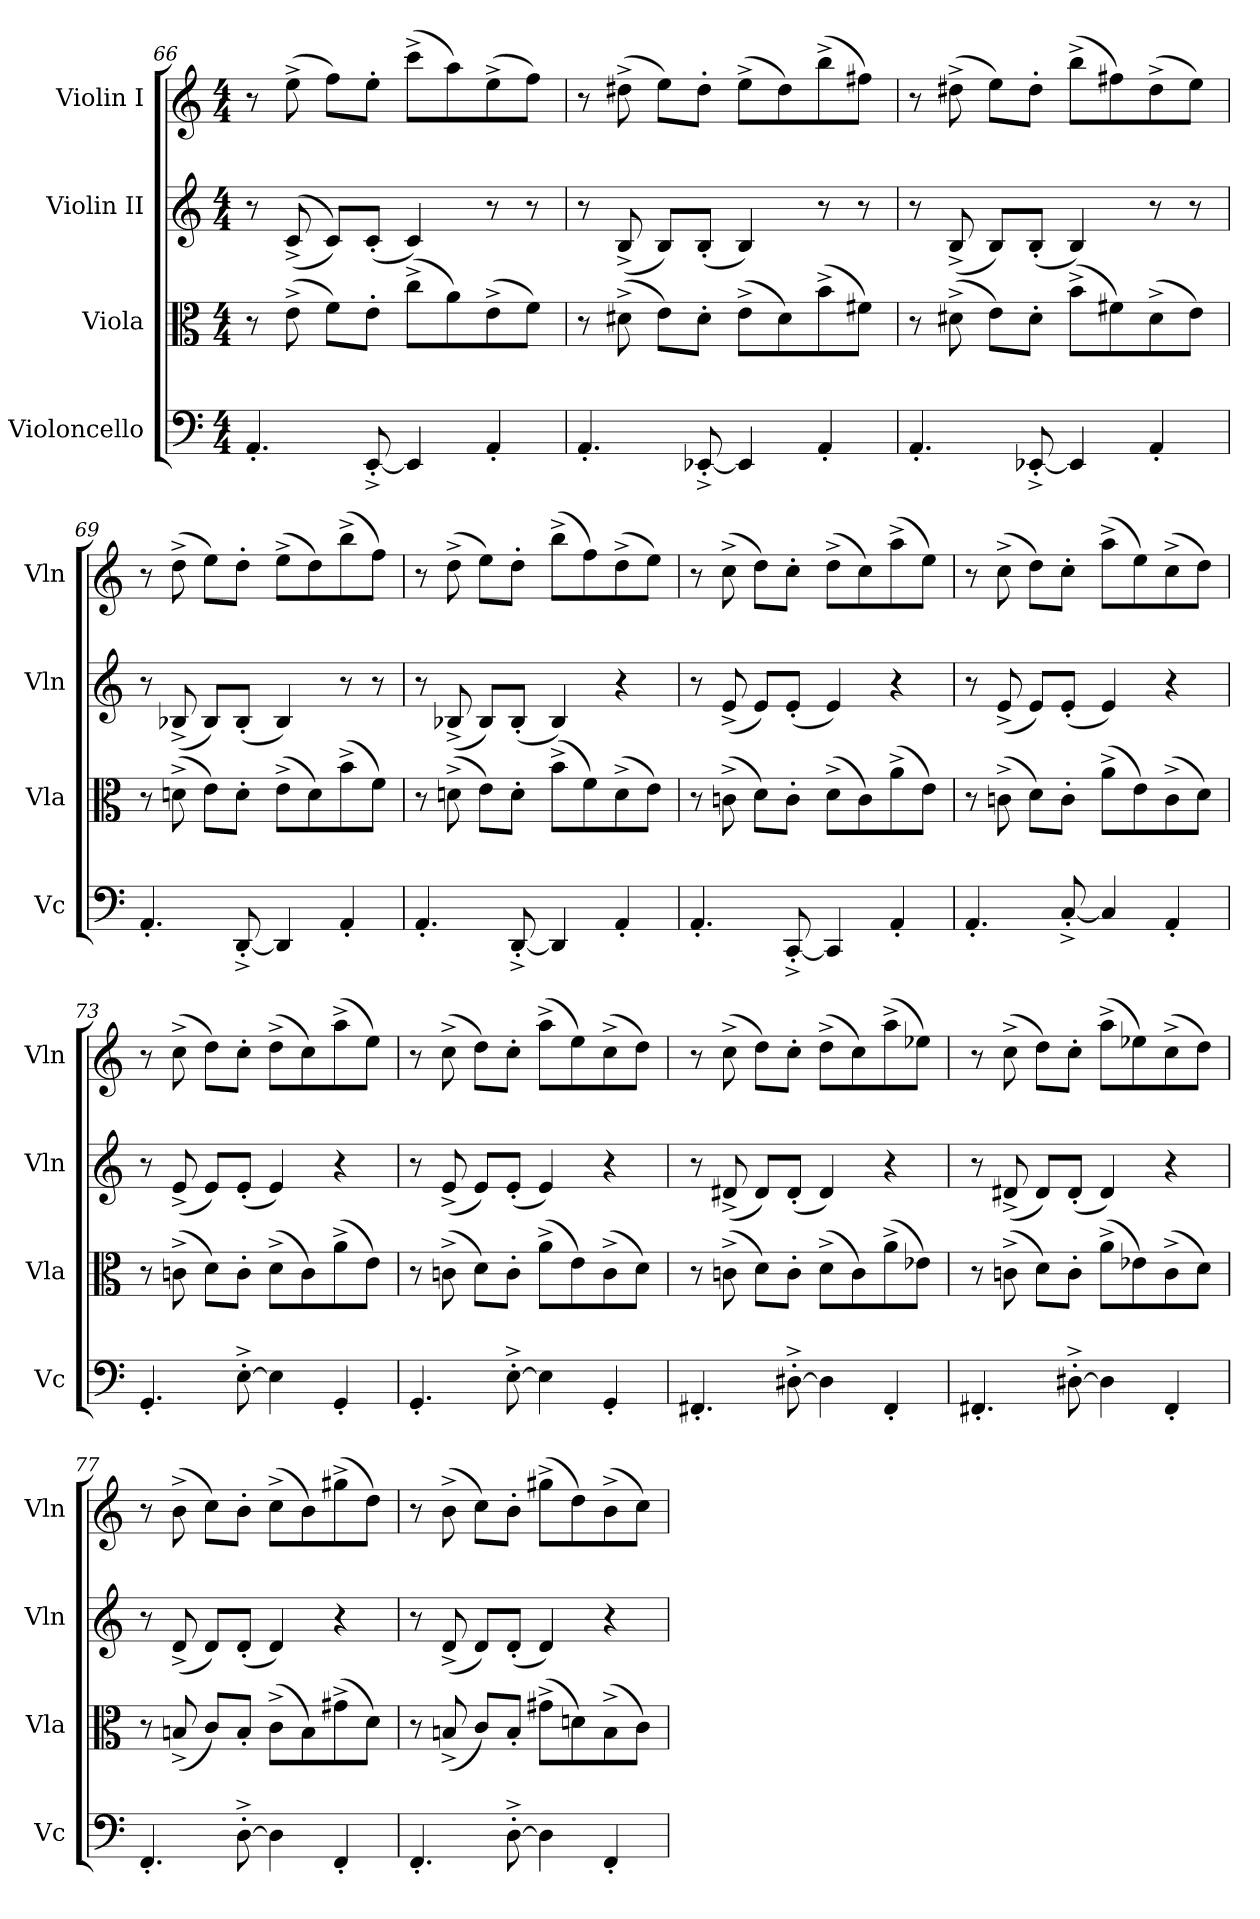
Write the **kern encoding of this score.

**kern	**kern	**kern	**kern
*part4	*part3	*part2	*part1
*staff4	*staff3	*staff2	*staff1
*I"Violoncello	*I"Viola	*I"Violin II	*I"Violin I
*I'Vc	*I'Vla	*I'Vln	*I'Vln
*clefF4	*clefC3	*clefG2	*clefG2
*k[]	*k[]	*k[]	*k[]
*M4/4	*M4/4	*M4/4	*M4/4
=66	=66	=66	=66
4.AA'/	8r	8r	8r
.	(8e^\	((8c^/	(8ee^\
.	8f\L)	8c/L))	8ff\L)
[8EE^'/	8e'\J	(8c'/J	8ee'\J
4EE/]	(8cc^\L	4c/)	(8ccc^\L
.	8a\)	.	8aa\)
4AA'/	(8e^\	8r	(8ee^\
.	8f\J)	8r	8ff\J)
=67	=67	=67	=67
4.AA'/	8r	8r	8r
.	(8d#X^\	(8B^/	(8dd#X^\
.	8e\L)	8B/L)	8ee\L)
[8EE-X^'/	8d#'\J	(8B'/J	8dd#'\J
4EE-/]	(8e^\L	4B/)	(8ee^\L
.	8d#\)	.	8dd#\)
4AA'/	(8b^\	8r	(8bb^\
.	8f#X\J)	8r	8ff#X\J)
!!LO:LB:g=z
=68	=68	=68	=68
4.AA'/	8r	8r	8r
.	(8d#X^\	(8B^/	(8dd#X^\
.	8e\L)	8B/L)	8ee\L)
[8EE-X^'/	8d#'\J	(8B'/J	8dd#'\J
4EE-/]	(8b^\L	4B/)	(8bb^\L
.	8f#X\)	.	8ff#X\)
4AA'/	(8d#^\	8r	(8dd#^\
.	8e\J)	8r	8ee\J)
=69	=69	=69	=69
4.AA'/	8r	8r	8r
.	(8dn^\	(8B-X^/	(8dd^\
.	8e\L)	8B-/L)	8ee\L)
[8DD^'/	8d'\J	(8B-'/J	8dd'\J
4DD/]	(8e^\L	4B-/)	(8ee^\L
.	8d\)	.	8dd\)
4AA'/	(8b^\	8r	(8bb^\
.	8f\J)	8r	8ff\J)
=70	=70	=70	=70
4.AA'/	8r	8r	8r
.	(8dn^\	(8B-X^/	(8dd^\
.	8e\L)	8B-/L)	8ee\L)
[8DD^'/	8d'\J	(8B-'/J	8dd'\J
4DD/]	(8b^\L	4B-/)	(8bb^\L
.	8f\)	.	8ff\)
4AA'/	(8d^\	4r	(8dd^\
.	8e\J)	.	8ee\J)
=71	=71	=71	=71
4.AA'/	8r	8r	8r
.	(8cn^\	(8e^/	(8cc^\
.	8d\L)	8e/L)	8dd\L)
[8CC^'/	8c'\J	(8e'/J	8cc'\J
4CC/]	(8d^\L	4e/)	(8dd^\L
.	8c\)	.	8cc\)
4AA'/	(8a^\	4r	(8aa^\
.	8e\J)	.	8ee\J)
!!LO:PB:g=z
=72	=72	=72	=72
4.AA'/	8r	8r	8r
.	(8cn^\	(8e^/	(8cc^\
.	8d\L)	8e/L)	8dd\L)
[8C^'/	8c'\J	(8e'/J	8cc'\J
4C/]	(8a^\L	4e/)	(8aa^\L
.	8e\)	.	8ee\)
4AA'/	(8c^\	4r	(8cc^\
.	8d\J)	.	8dd\J)
=73	=73	=73	=73
4.GG'/	8r	8r	8r
.	(8cn^\	(8e^/	(8cc^\
.	8d\L)	8e/L)	8dd\L)
[8E^'\	8c'\J	(8e'/J	8cc'\J
4E\]	(8d^\L	4e/)	(8dd^\L
.	8c\)	.	8cc\)
4GG'/	(8a^\	4r	(8aa^\
.	8e\J)	.	8ee\J)
=74	=74	=74	=74
4.GG'/	8r	8r	8r
.	(8cn^\	(8e^/	(8cc^\
.	8d\L)	8e/L)	8dd\L)
[8E^'\	8c'\J	(8e'/J	8cc'\J
4E\]	(8a^\L	4e/)	(8aa^\L
.	8e\)	.	8ee\)
4GG'/	(8c^\	4r	(8cc^\
.	8d\J)	.	8dd\J)
=75	=75	=75	=75
4.FF#X'/	8r	8r	8r
.	(8cn^\	(8d#X^/	(8cc^\
.	8d\L)	8d#/L)	8dd\L)
[8D#X^'\	8c'\J	(8d#'/J	8cc'\J
4D#\]	(8d^\L	4d#/)	(8dd^\L
.	8c\)	.	8cc\)
4FF#'/	(8a^\	4r	(8aa^\
.	8e-X\J)	.	8ee-X\J)
!!LO:LB:g=z
=76	=76	=76	=76
4.FF#X'/	8r	8r	8r
.	(8cn^\	(8d#X^/	(8cc^\
.	8d\L)	8d#/L)	8dd\L)
[8D#X^'\	8c'\J	(8d#'/J	8cc'\J
4D#\]	(8a^\L	4d#/)	(8aa^\L
.	8e-X\)	.	8ee-X\)
4FF#'/	(8c^\	4r	(8cc^\
.	8d\J)	.	8dd\J)
=77	=77	=77	=77
4.FF'/	8r	8r	8r
.	(8Bn^/	(8d^/	(8b^\
.	8c/L)	8d/L)	8cc\L)
[8D^'\	8B'/J	(8d'/J	8b'\J
4D\]	(8c^\L	4d/)	(8cc^\L
.	8B\)	.	8b\)
4FF'/	(8g#X^\	4r	(8gg#X^\
.	8d\J)	.	8dd\J)
=78	=78	=78	=78
4.FF'/	8r	8r	8r
.	(8Bn^/	(8d^/	(8b^\
.	8c/L)	8d/L)	8cc\L)
[8D^'\	8B'/J	(8d'/J	8b'\J
4D\]	(8g#X^\L	4d/)	(8gg#X^\L
.	8dn\)	.	8dd\)
4FF'/	(8B^\	4r	(8b^\
.	8c\J)	.	8cc\J)
=	=	=	=
*-	*-	*-	*-
